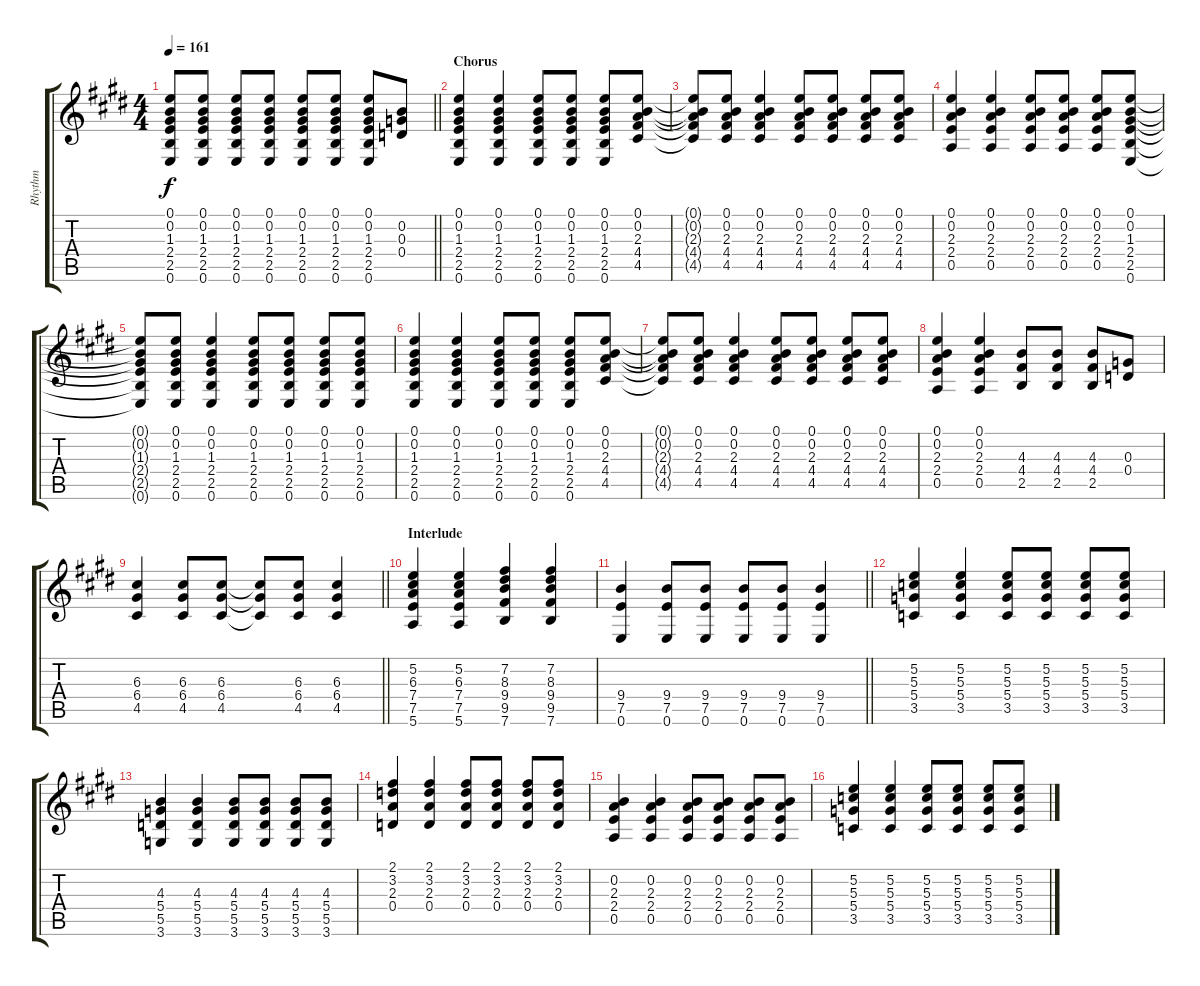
\track ("Rhythm" "Rhythm") {instrument overdrivenguitar}
\staff {score tabs}
\tuning (E4 B3 G3 D3 A2 E2) {hide}
\ts (4 4)
\tempo 161
\clef g2
\barLineRight lightlight
\ks e
(0.1 0.2 1.3 2.4 2.5 0.6).8{dy f} (0.1 0.2 1.3 2.4 2.5 0.6).8 (0.1 0.2 1.3 2.4 2.5 0.6).8 (0.1 0.2 1.3 2.4 2.5 0.6).8 (0.1 0.2 1.3 2.4 2.5 0.6).8 (0.1 0.2 1.3 2.4 2.5 0.6).8 (0.1 0.2 1.3 2.4 2.5 0.6).8 (0.2 0.3 0.4).8 |
\section ("" "Chorus")
(0.1 0.2 1.3 2.4 2.5 0.6).4 (0.1 0.2 1.3 2.4 2.5 0.6).4 (0.1 0.2 1.3 2.4 2.5 0.6).8 (0.1 0.2 1.3 2.4 2.5 0.6).8 (0.1 0.2 1.3 2.4 2.5 0.6).8 (0.1 0.2 2.3 4.4 4.5).8 |
(0.1{t} 0.2{t} 2.3{t} 4.4{t} 4.5{t}).8 (0.1 0.2 2.3 4.4 4.5).8 (0.1 0.2 2.3 4.4 4.5).4 (0.1 0.2 2.3 4.4 4.5).8 (0.1 0.2 2.3 4.4 4.5).8 (0.1 0.2 2.3 4.4 4.5).8 (0.1 0.2 2.3 4.4 4.5).8 |
(0.1 0.2 2.3 2.4 0.5).4 (0.1 0.2 2.3 2.4 0.5).4 (0.1 0.2 2.3 2.4 0.5).8 (0.1 0.2 2.3 2.4 0.5).8 (0.1 0.2 2.3 2.4 0.5).8 (0.1 0.2 1.3 2.4 2.5 0.6).8 |
(0.1{t} 0.2{t} 1.3{t} 2.4{t} 2.5{t} 0.6{t}).8 (0.1 0.2 1.3 2.4 2.5 0.6).8 (0.1 0.2 1.3 2.4 2.5 0.6).4 (0.1 0.2 1.3 2.4 2.5 0.6).8 (0.1 0.2 1.3 2.4 2.5 0.6).8 (0.1 0.2 1.3 2.4 2.5 0.6).8 (0.1 0.2 1.3 2.4 2.5 0.6).8 |
(0.1 0.2 1.3 2.4 2.5 0.6).4 (0.1 0.2 1.3 2.4 2.5 0.6).4 (0.1 0.2 1.3 2.4 2.5 0.6).8 (0.1 0.2 1.3 2.4 2.5 0.6).8 (0.1 0.2 1.3 2.4 2.5 0.6).8 (0.1 0.2 2.3 4.4 4.5).8 |
(0.1{t} 0.2{t} 2.3{t} 4.4{t} 4.5{t}).8 (0.1 0.2 2.3 4.4 4.5).8 (0.1 0.2 2.3 4.4 4.5).4 (0.1 0.2 2.3 4.4 4.5).8 (0.1 0.2 2.3 4.4 4.5).8 (0.1 0.2 2.3 4.4 4.5).8 (0.1 0.2 2.3 4.4 4.5).8 |
(0.1 0.2 2.3 2.4 0.5).4 (0.1 0.2 2.3 2.4 0.5).4 (4.3 4.4 2.5).8 (4.3 4.4 2.5).8 (4.3 4.4 2.5).8 (0.3 0.4).8 |
\barLineRight lightlight
(6.3 6.4 4.5).4 (6.3 6.4 4.5).8 (6.3 6.4 4.5).8 (6.3{t} 6.4{t} 4.5{t}).8 (6.3 6.4 4.5).8 (6.3 6.4 4.5).4 |
\section ("" "Interlude")
(5.2 6.3 7.4 7.5 5.6).4 (5.2 6.3 7.4 7.5 5.6).4 (7.2 8.3 9.4 9.5 7.6).4 (7.2 8.3 9.4 9.5 7.6).4 |
\barLineRight lightlight
(9.4 7.5 0.6).4 (9.4 7.5 0.6).8 (9.4 7.5 0.6).8 (9.4 7.5 0.6).8 (9.4 7.5 0.6).8 (9.4 7.5 0.6).4 |
(5.2 5.3 5.4 3.5).4 (5.2 5.3 5.4 3.5).4 (5.2 5.3 5.4 3.5).8 (5.2 5.3 5.4 3.5).8 (5.2 5.3 5.4 3.5).8 (5.2 5.3 5.4 3.5).8 |
(4.3 5.4 5.5 3.6).4 (4.3 5.4 5.5 3.6).4 (4.3 5.4 5.5 3.6).8 (4.3 5.4 5.5 3.6).8 (4.3 5.4 5.5 3.6).8 (4.3 5.4 5.5 3.6).8 |
(2.1 3.2 2.3 0.4).4 (2.1 3.2 2.3 0.4).4 (2.1 3.2 2.3 0.4).8 (2.1 3.2 2.3 0.4).8 (2.1 3.2 2.3 0.4).8 (2.1 3.2 2.3 0.4).8 |
(0.2 2.3 2.4 0.5).4 (0.2 2.3 2.4 0.5).4 (0.2 2.3 2.4 0.5).8 (0.2 2.3 2.4 0.5).8 (0.2 2.3 2.4 0.5).8 (0.2 2.3 2.4 0.5).8 |
(5.2 5.3 5.4 3.5).4 (5.2 5.3 5.4 3.5).4 (5.2 5.3 5.4 3.5).8 (5.2 5.3 5.4 3.5).8 (5.2 5.3 5.4 3.5).8 (5.2 5.3 5.4 3.5).8
